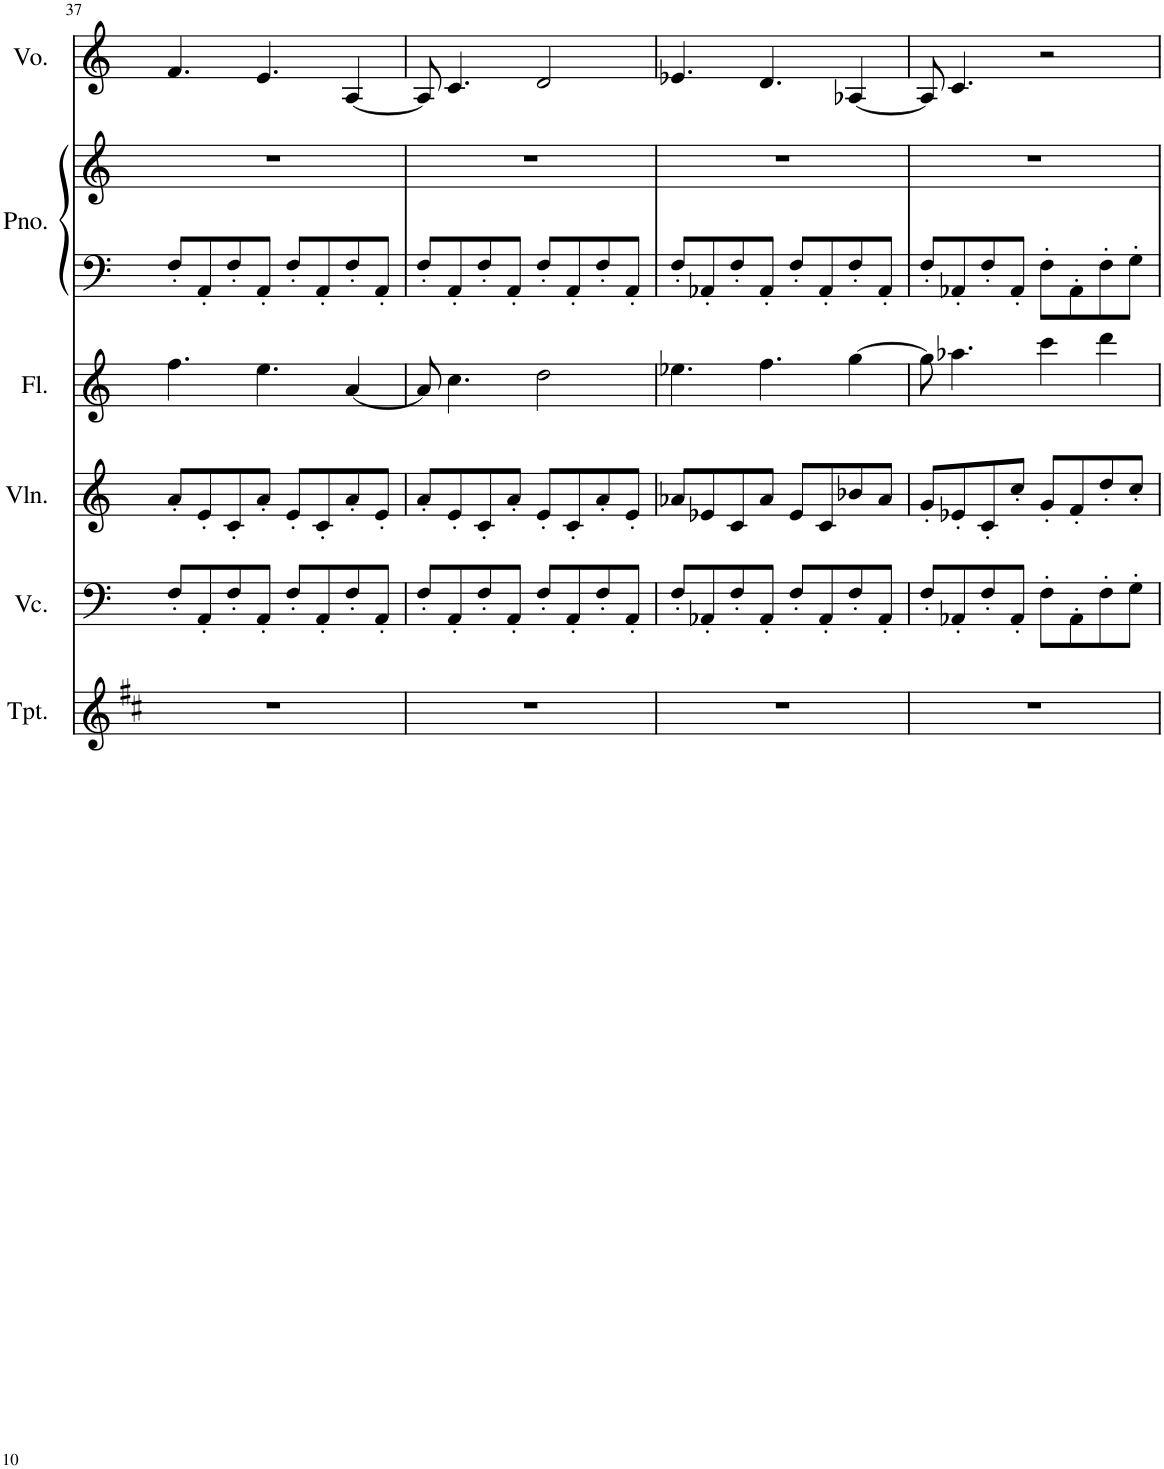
**kern	**kern	**kern	**kern	**kern	**kern	**kern
*part6	*part5	*part4	*part3	*part2	*part2	*part1
*staff7	*staff6	*staff5	*staff4	*staff3	*staff2	*staff1
*I"Trumpet	*I"Violoncello	*I"Violin	*I"Flute	*I"Piano	*	*I"Voice
*I'Tpt.	*I'Vc.	*I'Vln.	*I'Fl.	*I'Pno.	*	*I'Vo.
!!LO:PB:g=z
*clefG2	*clefF4	*clefG2	*clefG2	*clefF4	*clefG2	*clefG2
*Trd1c2	*	*	*	*	*	*
*k[f#c#]	*k[]	*k[]	*k[]	*k[]	*k[]	*k[]
*M4/4	*M4/4	*M4/4	*M4/4	*M4/4	*M4/4	*M4/4
=37	=37	=37	=37	=37	=37	=37
1r	8F'/L	8a'/L	4.ff\	8F'/L	1r	4.f/
.	8AA'/	8e'/	.	8AA'/	.	.
.	8F'/	8c'/	.	8F'/	.	.
.	8AA'/J	8a'/J	4.ee\	8AA'/J	.	4.e/
.	8F'/L	8e'/L	.	8F'/L	.	.
.	8AA'/	8c'/	.	8AA'/	.	.
.	8F'/	8a'/	[4a/	8F'/	.	[4A/
.	8AA'/J	8e'/J	.	8AA'/J	.	.
=38	=38	=38	=38	=38	=38	=38
1r	8F'/L	8a'/L	8a/]	8F'/L	1r	8A/]
.	8AA'/	8e'/	4.cc\	8AA'/	.	4.c/
.	8F'/	8c'/	.	8F'/	.	.
.	8AA'/J	8a'/J	.	8AA'/J	.	.
.	8F'/L	8e'/L	2dd\	8F'/L	.	2d/
.	8AA'/	8c'/	.	8AA'/	.	.
.	8F'/	8a'/	.	8F'/	.	.
.	8AA'/J	8e'/J	.	8AA'/J	.	.
=39	=39	=39	=39	=39	=39	=39
1r	8F'/L	8a-X/L	4.ee-X\	8F'/L	1r	4.e-X/
.	8AA-X'/	8e-X/	.	8AA-X'/	.	.
.	8F'/	8c/	.	8F'/	.	.
.	8AA-'/J	8a-/J	4.ff\	8AA-'/J	.	4.d/
.	8F'/L	8e-/L	.	8F'/L	.	.
.	8AA-'/	8c/	.	8AA-'/	.	.
.	8F'/	8b-X/	[4gg\	8F'/	.	[4A-X/
.	8AA-'/J	8a-/J	.	8AA-'/J	.	.
=40	=40	=40	=40	=40	=40	=40
1r	8F'/L	8g'/L	8gg\]	8F'/L	1r	8A-/]
.	8AA-X'/	8e-X'/	4.aa-X\	8AA-X'/	.	4.c/
.	8F'/	8c'/	.	8F'/	.	.
.	8AA-'/J	8cc'/J	.	8AA-'/J	.	.
.	8F'\L	8g'/L	4ccc\	8F'\L	.	2r
.	8AA-'\	8f'/	.	8AA-'\	.	.
.	8F'\	8dd'/	4ddd\	8F'\	.	.
.	8G'\J	8cc'/J	.	8G'\J	.	.
=	=	=	=	=	=	=
*-	*-	*-	*-	*-	*-	*-
